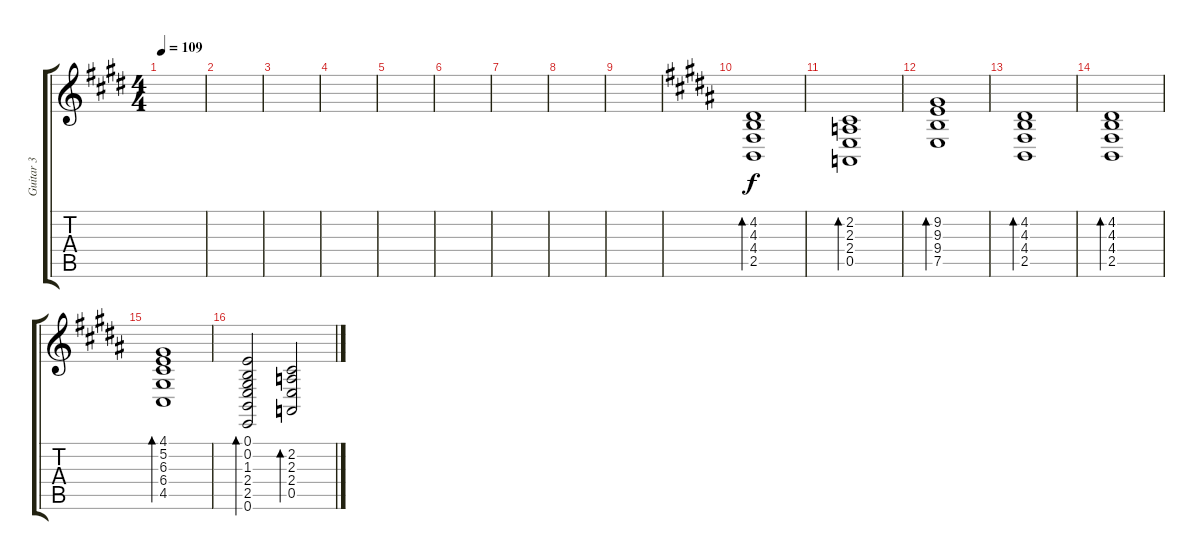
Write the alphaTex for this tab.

\track ("Guitar 3" "Guitar 3") {instrument lead2sawtooth}
\staff {score tabs}
\tuning (E4 B3 G3 D3 A2 E2) {hide}
\ts (4 4)
\tempo 109
\clef g2
\ks e
|
|
|
|
|
|
|
|
|
\ks b
(4.2 4.3 4.4 2.5).1{bd 240} |
(2.2 2.3 2.4 0.5).1{bd 240} |
(9.2 9.3 9.4 7.5).1{bd 240} |
(4.2 4.3 4.4 2.5).1{bd 240} |
(4.2 4.3 4.4 2.5).1{bd 240} |
(4.1 5.2 6.3 6.4 4.5).1{bd 240} |
(0.1 0.2 1.3 2.4 2.5 0.6).2{bd 240} (2.2 2.3 2.4 0.5).2{bd 240}
